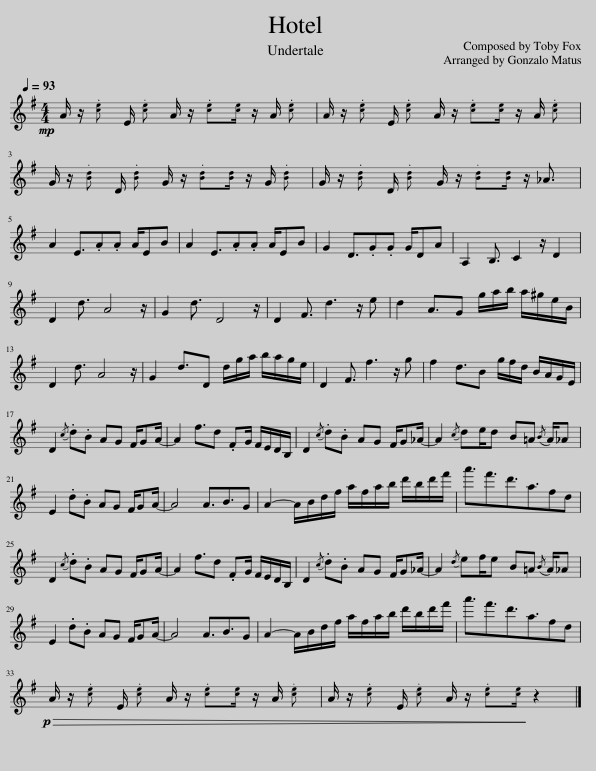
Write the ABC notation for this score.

X:1
L:1/8
Q:1/4=93
M:4/4
I:linebreak $
K:G
V:1 treble
V:1
!mp! A/ z/ .[ce] E/ .[ce] A/ z/ .[ce][ce]/ z/ A/ .[ce] | A/ z/ .[ce] E/ .[ce] A/ z/ .[ce][ce]/ z/ A/ .[ce] |$ G/ z/ .[Bd] D/ .[Bd] G/ z/ .[Bd][Bd]/ z/ G/ .[Bd] | G/ z/ .[Bd] D/ .[Bd] G/ z/ .[Bd][Bd]/ z/ _A3/2 |$ A2 E3/2.A.A A/EB | %5
 A2 E3/2.A.A A/EB | G2 D3/2.G.G G/DA | A,2 B,3/2 C2 z/ D2 |$ D2 d3/2 A4 z/ | G2 d3/2 D4 z/ | %10
 D2 F3/2 d3 z/ e | d2 A3/2G g/a/b/ a/^g/e/B/ |$ D2 d3/2 A4 z/ | G2 d3/2D d/g/a/ b/a/g/e/ | D2 F3/2 f3 z/ g | %15
 f2 d3/2B g/f/d/ B/A/G/E/ |$ D2{/c} .d.B AG F/GA/- | A2 f3/2d .FG/ F/E/D/B,/ | D2{/c} .d.B AG F/G_A/- | A2{/c} de/d B=A{/B} A/_A |$ %20
 E2 .d.B AG F/GA/- | A4 A3/2B3/2G | A2- A/B/d/f/ a/f/a/b/ d'/b/d'/f'/ | a'3/2f'3/2d'3/2a3/2fd |$ D2{/c} .d.B AG F/GA/- | %25
 A2 f3/2d .FG/ F/E/D/B,/ | D2{/c} .d.B AG F/G_A/- | A2{/d} ef/e B=A{/B} A/_A |$ E2 .d.B AG F/GA/- | A4 A3/2B3/2G | %30
 A2- A/B/d/f/ a/f/a/b/ d'/b/d'/f'/ | a'3/2f'3/2d'3/2a3/2fd |$!p!!>(! A/ z/ .[ce] E/ .[ce] A/ z/ .[ce][ce]/ z/ A/ .[ce] | A/ z/ .[ce] E/ .[ce] A/ z/ .[ce][ce]/!>)! z2 |] %34
